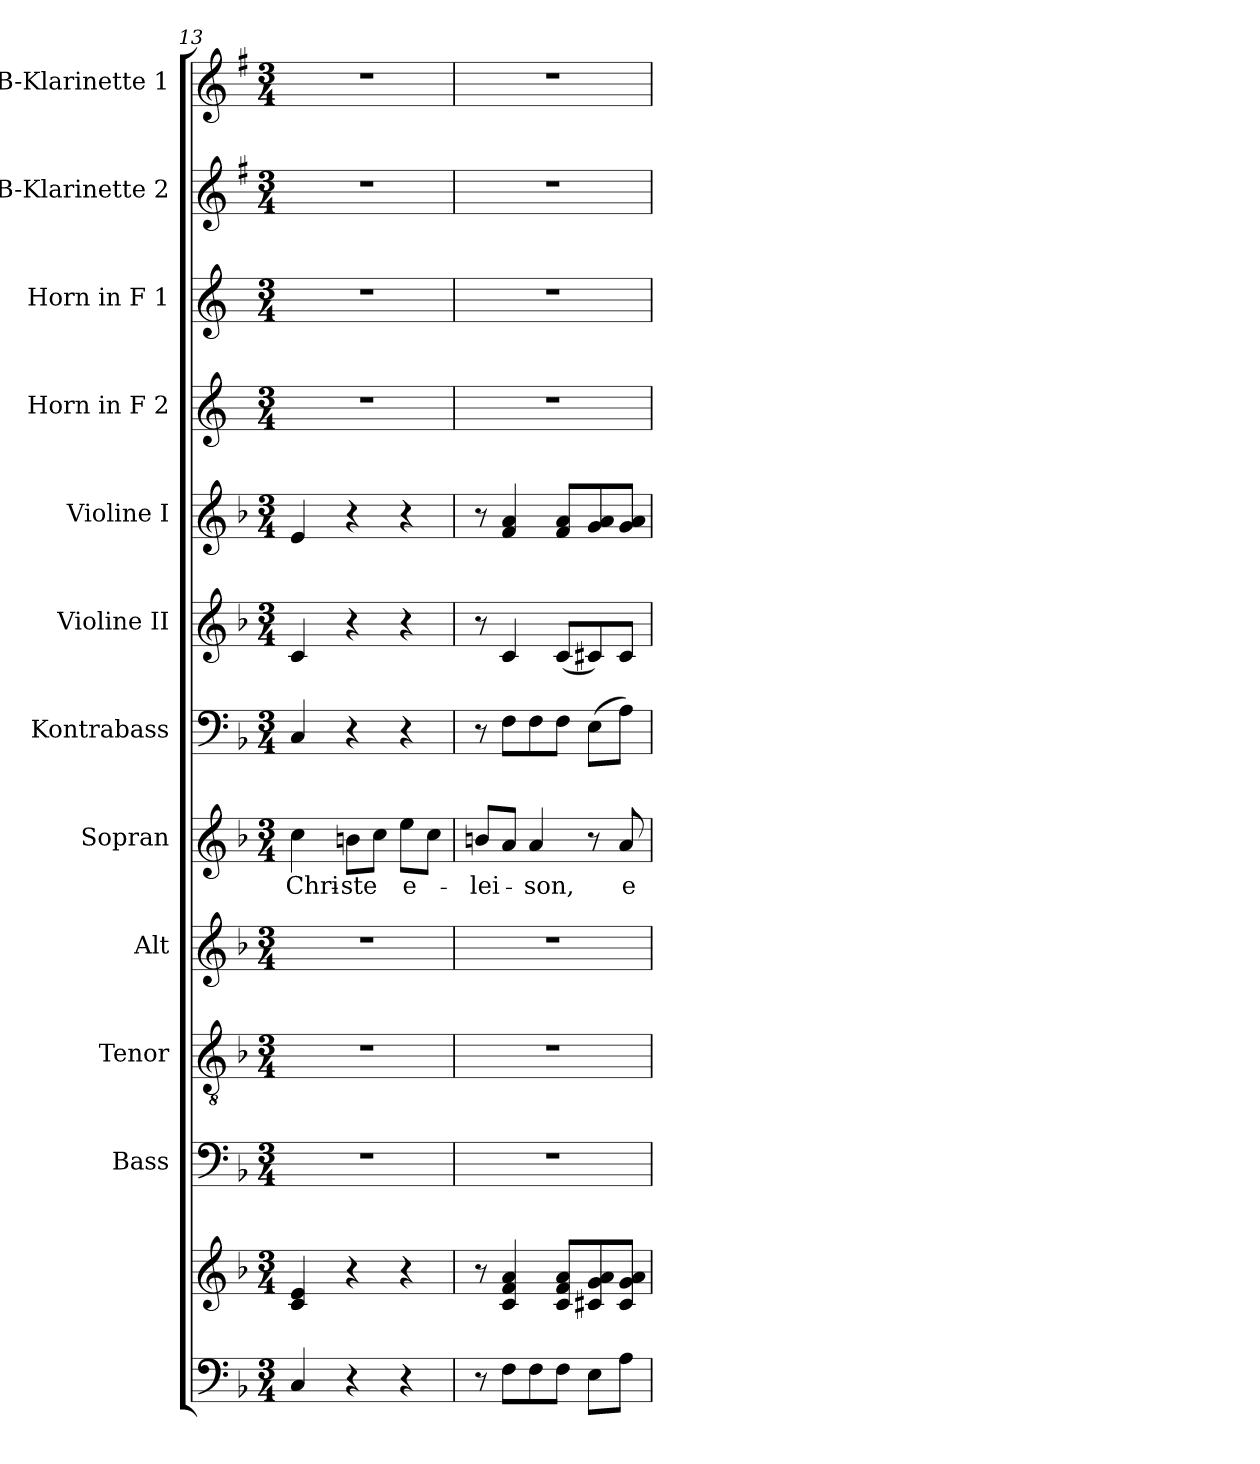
**kern	**kern	**kern	**kern	**kern	**kern	**text	**kern	**kern	**kern	**kern	**kern	**kern	**kern
*part12	*part12	*part11	*part10	*part9	*part8	*part8	*part7	*part6	*part5	*part4	*part3	*part2	*part1
*staff13	*staff12	*staff11	*staff10	*staff9	*staff8	*staff8	*staff7	*staff6	*staff5	*staff4	*staff3	*staff2	*staff1
*	*	*I"Bass	*I"Tenor	*I"Alt	*I"Sopran	*	*I"Kontrabass	*I"Violine II	*I"Violine I	*I"Horn in F 2	*I"Horn in F 1	*I"B-Klarinette 2	*I"B-Klarinette 1
*	*	*I'B.	*I'T.	*I'A.	*I'S.	*	*I'Kb.	*I'Vl. II	*I'Vl. I	*	*	*I'B Kl. 2	*I'B Kl. 1
*clefF4	*clefG2	*clefF4	*clefGv2	*clefG2	*clefG2	*	*clefF4	*clefG2	*clefG2	*clefG2	*clefG2	*clefG2	*clefG2
*	*	*	*	*	*	*	*ITrd7c12	*	*	*ITrd4c7	*ITrd4c7	*ITrd1c2	*ITrd1c2
*k[b-]	*k[b-]	*k[b-]	*k[b-]	*k[b-]	*k[b-]	*	*k[b-]	*k[b-]	*k[b-]	*k[b-]	*k[b-]	*k[b-]	*k[b-]
*F:	*F:	*F:	*F:	*F:	*F:	*	*F:	*F:	*F:	*F:	*F:	*F:	*F:
*M3/4	*M3/4	*M3/4	*M3/4	*M3/4	*M3/4	*	*M3/4	*M3/4	*M3/4	*M3/4	*M3/4	*M3/4	*M3/4
=13	=13	=13	=13	=13	=13	=13	=13	=13	=13	=13	=13	=13	=13
!	!	!	!	!	!	!LO:LY:b	!	!	!	!	!	!	!
4C/	4c/ 4e/	2.r	2.r	2.r	4cc\	Chri-	4CC/	4c/	4e/	2.r	2.r	2.r	2.r
!	!	!	!	!	!	!LO:LY:b	!	!	!	!	!	!	!
4r	4r	.	.	.	8bn\L	-ste	4r	4r	4r	.	.	.	.
.	.	.	.	.	8cc\J	.	.	.	.	.	.	.	.
!	!	!	!	!	!	!LO:LY:b	!	!	!	!	!	!	!
4r	4r	.	.	.	8ee\L	e-	4r	4r	4r	.	.	.	.
.	.	.	.	.	8cc\J	.	.	.	.	.	.	.	.
=14	=14	=14	=14	=14	=14	=14	=14	=14	=14	=14	=14	=14	=14
!	!	!	!	!	!	!LO:LY:b	!	!	!	!	!	!	!
8r	8r	2.r	2.r	2.r	8bn/L	-lei-	8r	8r	8r	2.r	2.r	2.r	2.r
8F\L	4c/ 4f/ 4a/	.	.	.	8a/J	.	8FF\L	4c/	4f/ 4a/	.	.	.	.
!	!	!	!	!	!	!LO:LY:b	!	!	!	!	!	!	!
8F\	.	.	.	.	4a/	-son,	8FF\	.	.	.	.	.	.
8F\J	8c/ 8f/ 8a/L	.	.	.	.	.	8FF\J	(<8c/L	8f/ 8a/L	.	.	.	.
8E\L	8c#X/ 8g/ 8a/	.	.	.	8r	.	(>8EE\L	8c#X/)	8g/ 8a/	.	.	.	.
!	!	!	!	!	!	!LO:LY:b	!	!	!	!	!	!	!
8A\J	8c#/ 8g/ 8a/J	.	.	.	8a/	e-	8AA\J)	8c#/J	8g/ 8a/J	.	.	.	.
=	=	=	=	=	=	=	=	=	=	=	=	=	=
*-	*-	*-	*-	*-	*-	*-	*-	*-	*-	*-	*-	*-	*-
